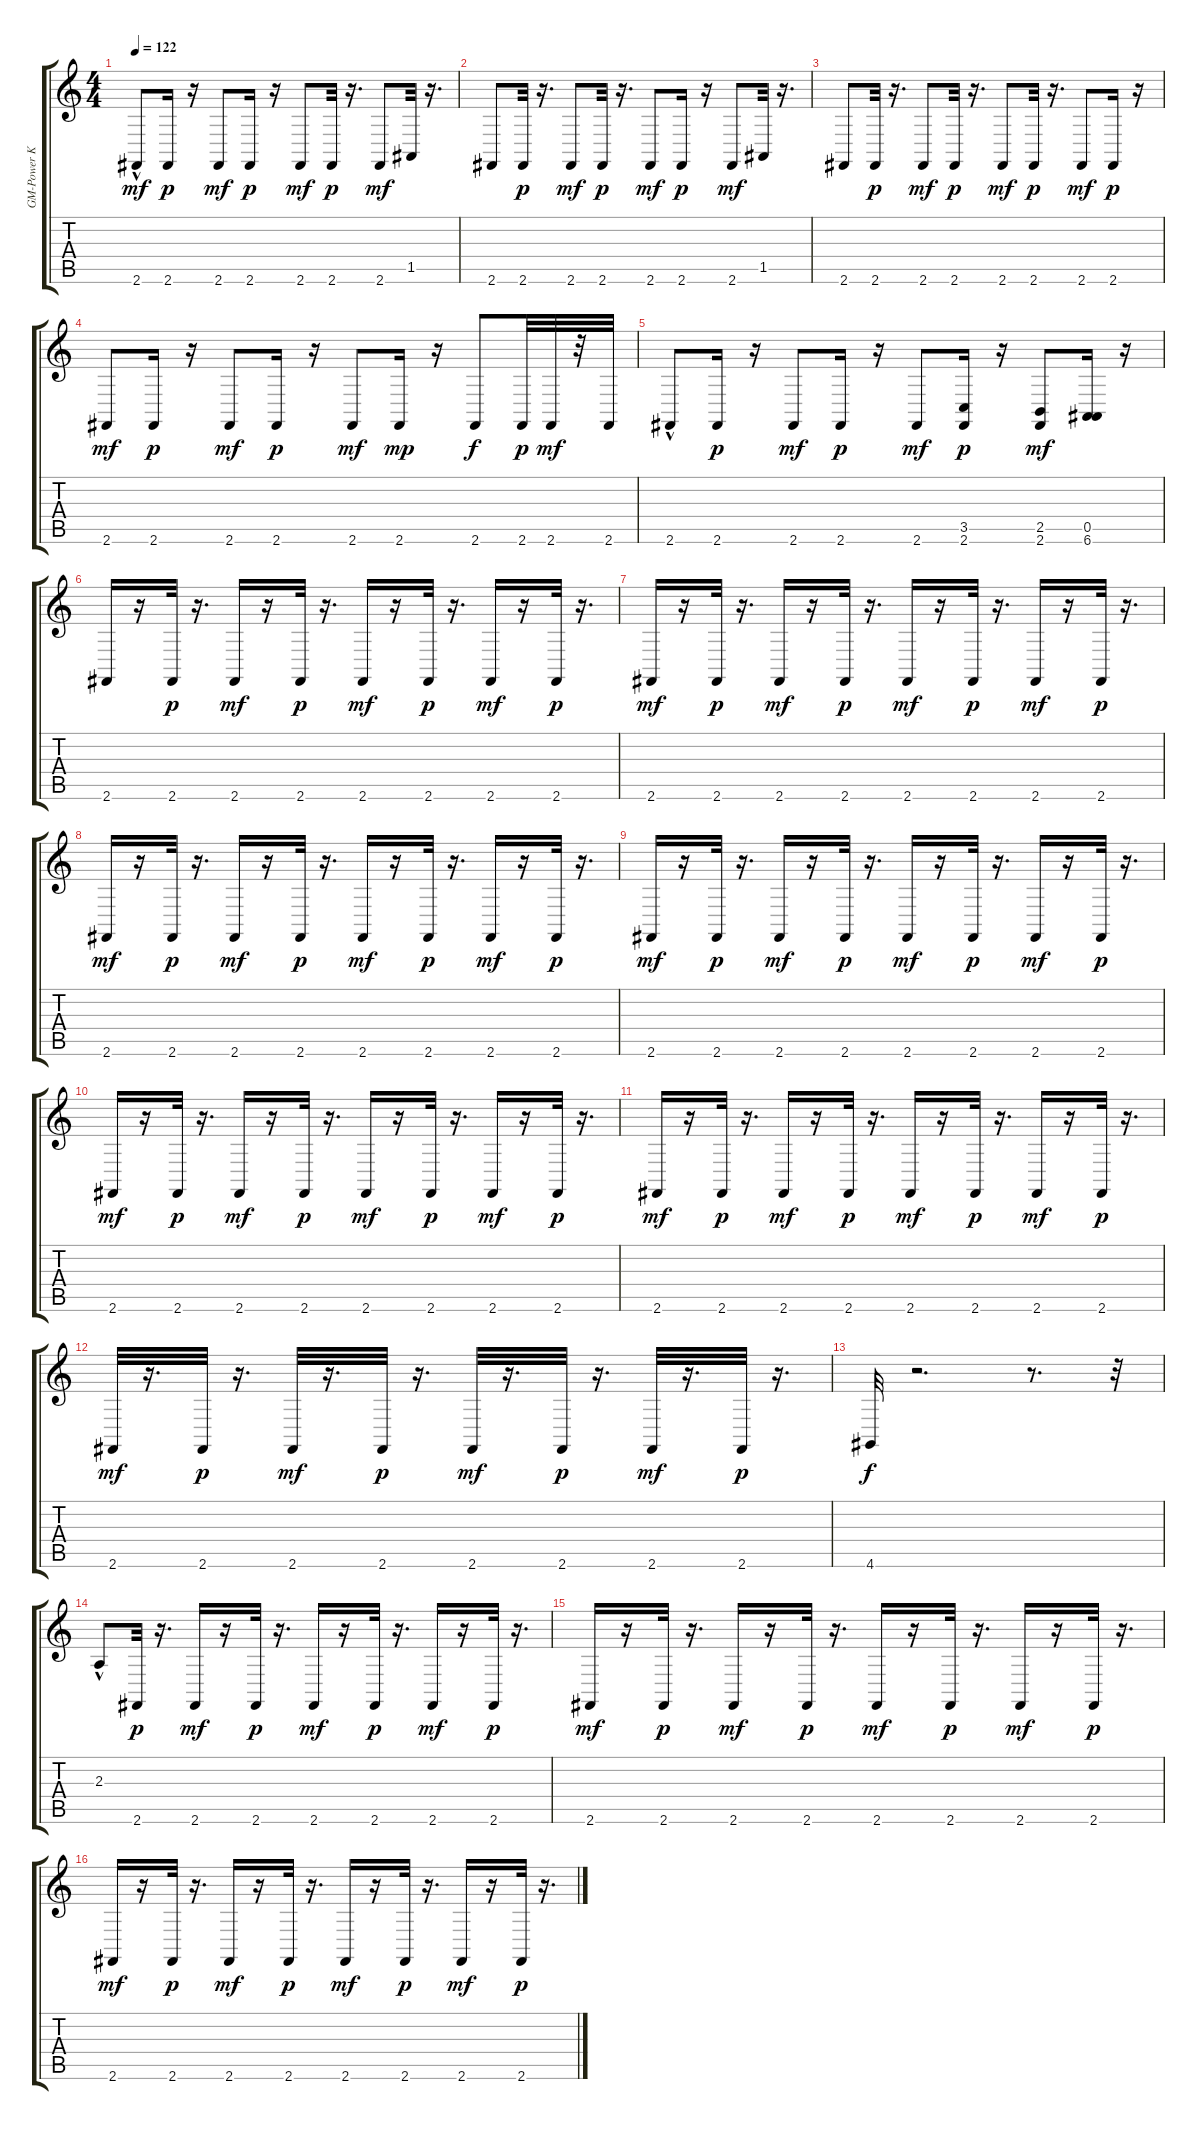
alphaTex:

\track ("GM-Power Kit" "GM-Power K") {instrument steeldrums}
\staff {score tabs}
\tuning (E4 B3 G3 D3 A2 E2) {hide}
\ts (4 4)
\tempo 122
\clef g2
\ks c
2.6{hac}.8{dy mf} 2.6.16{dy p} r.16 2.6.8{dy mf} 2.6.16{dy p} r.16 2.6.8{dy mf} 2.6.32{dy p} r.16{d} 2.6.8{dy mf} 1.5.32 r.16{d} |
2.6.8 2.6.32{dy p} r.16{d} 2.6.8{dy mf} 2.6.32{dy p} r.16{d} 2.6.8{dy mf} 2.6.16{dy p} r.16 2.6.8{dy mf} 1.5.32 r.16{d} |
2.6.8 2.6.32{dy p} r.16{d} 2.6.8{dy mf} 2.6.32{dy p} r.16{d} 2.6.8{dy mf} 2.6.32{dy p} r.16{d} 2.6.8{dy mf} 2.6.16{dy p} r.16 |
2.6.8{dy mf} 2.6.16{dy p} r.16 2.6.8{dy mf} 2.6.16{dy p} r.16 2.6.8{dy mf} 2.6.16{dy mp} r.16 2.6.8{dy f} 2.6.32{dy p} 2.6.32{dy mf} r.32 2.6.32 |
2.6{hac}.8 2.6.16{dy p} r.16 2.6.8{dy mf} 2.6.16{dy p} r.16 2.6.8{dy mf} (3.5 2.6).16{dy p} r.16 (2.5 2.6).8{dy mf} (0.5 6.6).16 r.16 |
2.6.16 r.16 2.6.32{dy p} r.16{d} 2.6.16{dy mf} r.16 2.6.32{dy p} r.16{d} 2.6.16{dy mf} r.16 2.6.32{dy p} r.16{d} 2.6.16{dy mf} r.16 2.6.32{dy p} r.16{d} |
2.6.16{dy mf} r.16 2.6.32{dy p} r.16{d} 2.6.16{dy mf} r.16 2.6.32{dy p} r.16{d} 2.6.16{dy mf} r.16 2.6.32{dy p} r.16{d} 2.6.16{dy mf} r.16 2.6.32{dy p} r.16{d} |
2.6.16{dy mf} r.16 2.6.32{dy p} r.16{d} 2.6.16{dy mf} r.16 2.6.32{dy p} r.16{d} 2.6.16{dy mf} r.16 2.6.32{dy p} r.16{d} 2.6.16{dy mf} r.16 2.6.32{dy p} r.16{d} |
2.6.16{dy mf} r.16 2.6.32{dy p} r.16{d} 2.6.16{dy mf} r.16 2.6.32{dy p} r.16{d} 2.6.16{dy mf} r.16 2.6.32{dy p} r.16{d} 2.6.16{dy mf} r.16 2.6.32{dy p} r.16{d} |
2.6.16{dy mf} r.16 2.6.32{dy p} r.16{d} 2.6.16{dy mf} r.16 2.6.32{dy p} r.16{d} 2.6.16{dy mf} r.16 2.6.32{dy p} r.16{d} 2.6.16{dy mf} r.16 2.6.32{dy p} r.16{d} |
2.6.16{dy mf} r.16 2.6.32{dy p} r.16{d} 2.6.16{dy mf} r.16 2.6.32{dy p} r.16{d} 2.6.16{dy mf} r.16 2.6.32{dy p} r.16{d} 2.6.16{dy mf} r.16 2.6.32{dy p} r.16{d} |
2.6.32{dy mf} r.16{d} 2.6.32{dy p} r.16{d} 2.6.32{dy mf} r.16{d} 2.6.32{dy p} r.16{d} 2.6.32{dy mf} r.16{d} 2.6.32{dy p} r.16{d} 2.6.32{dy mf} r.16{d} 2.6.32{dy p} r.16{d} |
4.6.32{dy f} r.2{d} r.8{d} r.32 |
2.3{hac}.8 2.6.32{dy p} r.16{d} 2.6.16{dy mf} r.16 2.6.32{dy p} r.16{d} 2.6.16{dy mf} r.16 2.6.32{dy p} r.16{d} 2.6.16{dy mf} r.16 2.6.32{dy p} r.16{d} |
2.6.16{dy mf} r.16 2.6.32{dy p} r.16{d} 2.6.16{dy mf} r.16 2.6.32{dy p} r.16{d} 2.6.16{dy mf} r.16 2.6.32{dy p} r.16{d} 2.6.16{dy mf} r.16 2.6.32{dy p} r.16{d} |
2.6.16{dy mf} r.16 2.6.32{dy p} r.16{d} 2.6.16{dy mf} r.16 2.6.32{dy p} r.16{d} 2.6.16{dy mf} r.16 2.6.32{dy p} r.16{d} 2.6.16{dy mf} r.16 2.6.32{dy p} r.16{d}
